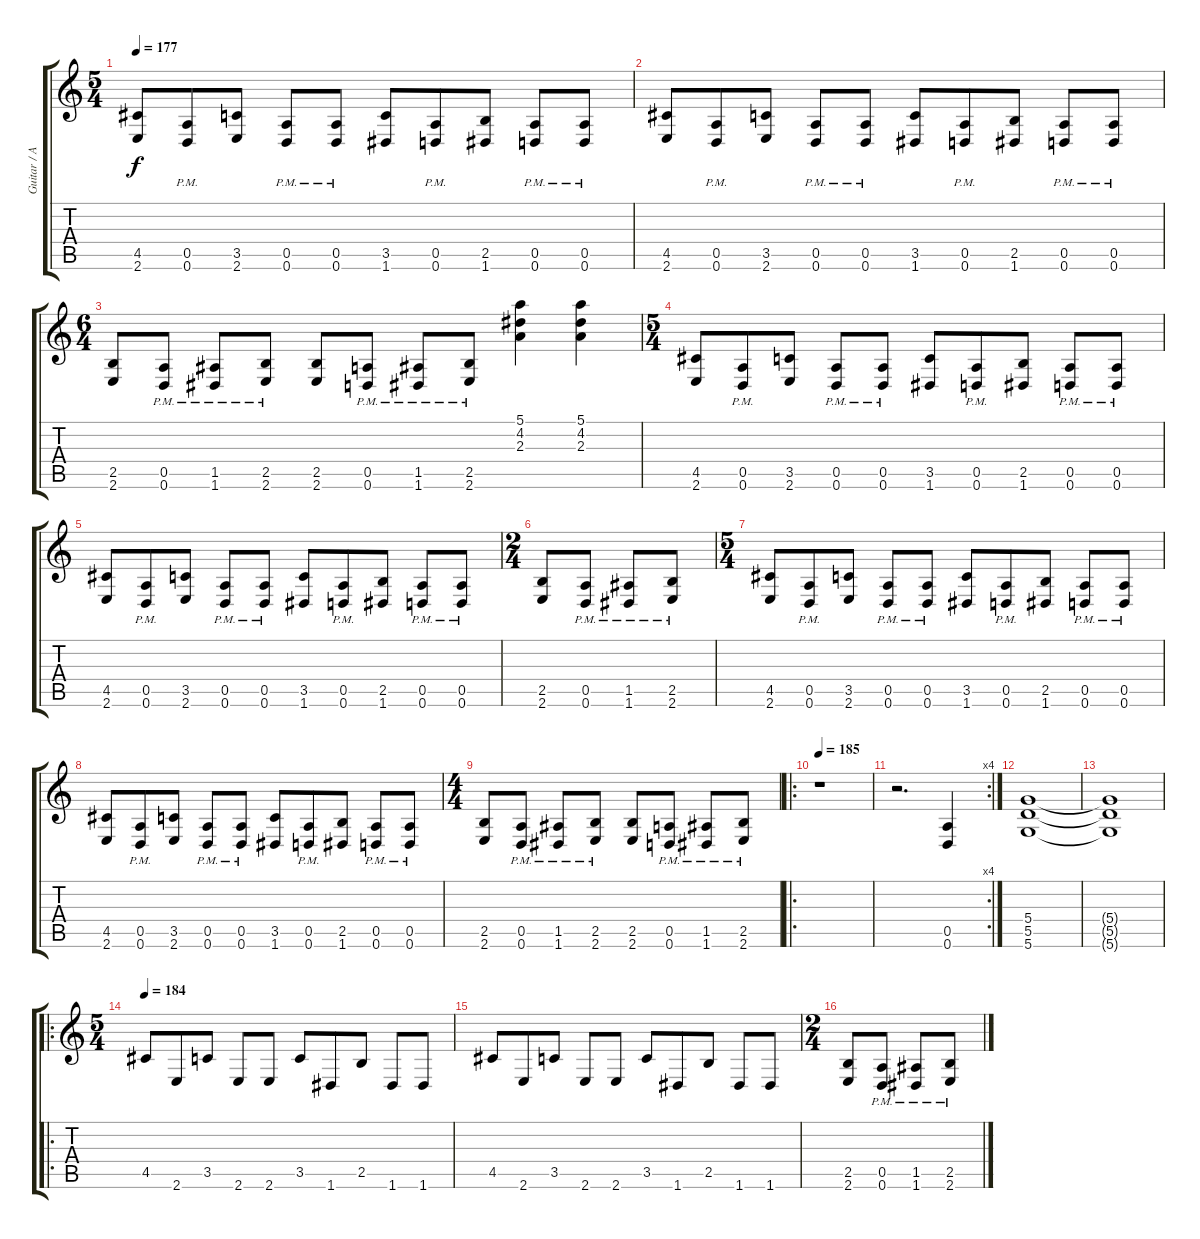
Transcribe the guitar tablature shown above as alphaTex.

\track ("Guitar / Andy" "Guitar / A") {instrument overdrivenguitar}
\staff {score tabs}
\tuning (E4 B3 G3 D3 A2 D2) {hide}
\ts (5 4)
\tempo 177
\clef g2
\ks c
(4.5 2.6).8{dy f} (0.5{pm} 0.6{pm}).8{beam merge} (3.5 2.6).8{beam split} (0.5{pm} 0.6{pm}).8{beam merge} (0.5{pm} 0.6{pm}).8{beam split} (3.5 1.6).8{beam merge} (0.5{pm} 0.6{pm}).8 (2.5 1.6).8{beam split} (0.5{pm} 0.6{pm}).8 (0.5{pm} 0.6{pm}).8 |
(4.5 2.6).8 (0.5{pm} 0.6{pm}).8{beam merge} (3.5 2.6).8{beam split} (0.5{pm} 0.6{pm}).8{beam merge} (0.5{pm} 0.6{pm}).8{beam split} (3.5 1.6).8{beam merge} (0.5{pm} 0.6{pm}).8 (2.5 1.6).8{beam split} (0.5{pm} 0.6{pm}).8 (0.5{pm} 0.6{pm}).8 |
\ts (6 4)
(2.5 2.6).8 (0.5{pm} 0.6{pm}).8{beam split} (1.5{pm} 1.6{pm}).8 (2.5{pm} 2.6{pm}).8{beam split} (2.5 2.6).8 (0.5{pm} 0.6{pm}).8{beam split} (1.5{pm} 1.6{pm}).8 (2.5{pm} 2.6{pm}).8 (5.1 4.2 2.3).4 (5.1 4.2 2.3).4 |
\ts (5 4)
(4.5 2.6).8 (0.5{pm} 0.6{pm}).8{beam merge} (3.5 2.6).8{beam split} (0.5{pm} 0.6{pm}).8{beam merge} (0.5{pm} 0.6{pm}).8{beam split} (3.5 1.6).8{beam merge} (0.5{pm} 0.6{pm}).8 (2.5 1.6).8{beam split} (0.5{pm} 0.6{pm}).8 (0.5{pm} 0.6{pm}).8 |
(4.5 2.6).8 (0.5{pm} 0.6{pm}).8{beam merge} (3.5 2.6).8{beam split} (0.5{pm} 0.6{pm}).8{beam merge} (0.5{pm} 0.6{pm}).8{beam split} (3.5 1.6).8{beam merge} (0.5{pm} 0.6{pm}).8 (2.5 1.6).8{beam split} (0.5{pm} 0.6{pm}).8 (0.5{pm} 0.6{pm}).8 |
\ts (2 4)
(2.5 2.6).8 (0.5{pm} 0.6{pm}).8 (1.5{pm} 1.6{pm}).8 (2.5{pm} 2.6{pm}).8 |
\ts (5 4)
(4.5 2.6).8 (0.5{pm} 0.6{pm}).8{beam merge} (3.5 2.6).8{beam split} (0.5{pm} 0.6{pm}).8{beam merge} (0.5{pm} 0.6{pm}).8{beam split} (3.5 1.6).8{beam merge} (0.5{pm} 0.6{pm}).8 (2.5 1.6).8{beam split} (0.5{pm} 0.6{pm}).8 (0.5{pm} 0.6{pm}).8 |
(4.5 2.6).8 (0.5{pm} 0.6{pm}).8{beam merge} (3.5 2.6).8{beam split} (0.5{pm} 0.6{pm}).8{beam merge} (0.5{pm} 0.6{pm}).8{beam split} (3.5 1.6).8{beam merge} (0.5{pm} 0.6{pm}).8 (2.5 1.6).8{beam split} (0.5{pm} 0.6{pm}).8 (0.5{pm} 0.6{pm}).8 |
\ts (4 4)
(2.5 2.6).8 (0.5{pm} 0.6{pm}).8{beam split} (1.5{pm} 1.6{pm}).8 (2.5{pm} 2.6{pm}).8{beam split} (2.5 2.6).8 (0.5{pm} 0.6{pm}).8{beam split} (1.5{pm} 1.6{pm}).8 (2.5{pm} 2.6{pm}).8 |
\ro
\tempo 185
r.1 |
\rc 4
r.2{d} (0.5 0.6).4 |
(5.4 5.5 5.6).1 |
(5.4{t} 5.5{t} 5.6{t}).1 |
\ro
\ts (5 4)
\tempo 184
4.5.8 2.6.8{beam merge} 3.5.8{beam split} 2.6.8{beam merge} 2.6.8{beam split} 3.5.8{beam merge} 1.6.8 2.5.8{beam split} 1.6.8 1.6.8 |
4.5.8 2.6.8{beam merge} 3.5.8{beam split} 2.6.8{beam merge} 2.6.8{beam split} 3.5.8{beam merge} 1.6.8 2.5.8{beam split} 1.6.8 1.6.8 |
\ts (2 4)
(2.5 2.6).8 (0.5{pm} 0.6{pm}).8 (1.5{pm} 1.6{pm}).8 (2.5{pm} 2.6{pm}).8
